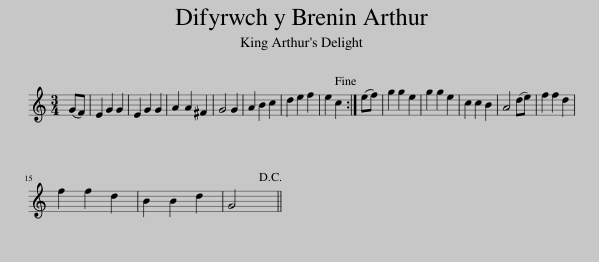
X:1
L:1/8
M:3/4
I:linebreak $
K:C
V:1 treble
V:1
 (GF) | E2 G2 G2 | E2 G2 G2 | A2 A2 ^F2 | G4 G2 | %5
 A2 B2 c2 | d2 e2 f2 | e2 c2!fine! :| (ef) | g2 g2 e2 | %10
 g2 g2 e2 | c2 c2 B2 | A4 (de) | f2 f2 d2 |$ f2 f2 d2 | %15
 B2 B2 d2 | G4!D.C.! || %17
